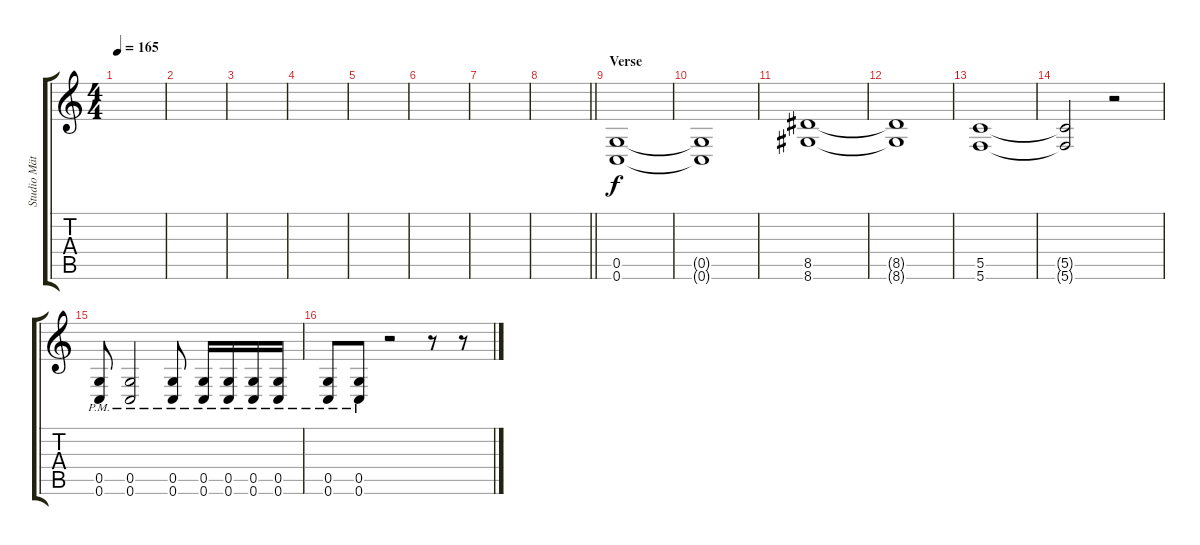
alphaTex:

\track ("Studio Mätze" "Studio Mät") {instrument distortionguitar}
\staff {score tabs}
\tuning (D4 A3 F3 C3 G2 C2) {hide}
\ts (4 4)
\tempo 165
\clef g2
\ks c
|
|
|
|
|
|
|
\barLineRight lightlight
|
\section ("" "Verse")
(0.5 0.6).1{volume 16} |
(0.5{t} 0.6{t}).1 |
(8.5 8.6).1 |
(8.5{t} 8.6{t}).1 |
(5.5 5.6).1 |
(5.5{t} 5.6{t}).2 r.2 |
(0.5 0.6{pm}).8 (0.5 0.6{pm}).2 (0.5 0.6{pm}).8 (0.5 0.6{pm}).16 (0.5 0.6{pm}).16 (0.5 0.6{pm}).16 (0.5 0.6{pm}).16 |
(0.5 0.6{pm}).8 (0.5 0.6{pm}).8 r.2 r.8 r.8
